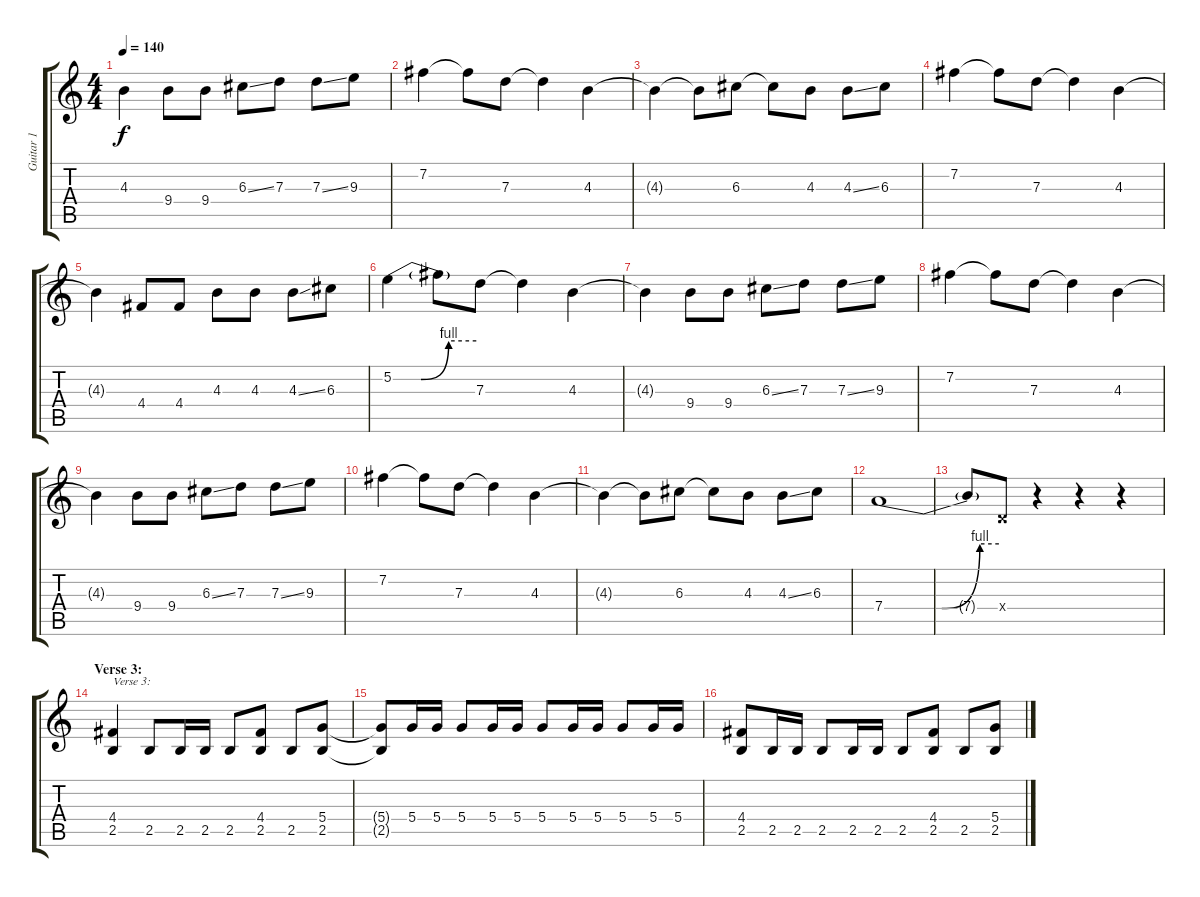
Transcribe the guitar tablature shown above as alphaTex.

\track ("Guitar 1" "Guitar 1") {instrument distortionguitar}
\staff {score tabs}
\tuning (E4 B3 G3 D3 A2 E2) {hide}
\ts (4 4)
\tempo 140
\clef g2
\ks c
4.3{t}.4{dy f} 9.4.8 9.4.8 6.3{ss}.8 7.3.8 7.3{ss}.8 9.3.8 |
7.2.4 7.2{t}.8 7.3.8 7.3{t}.4 4.3.4 |
4.3{t}.4 4.3{t}.8 6.3.8 6.3{t}.8 4.3.8 4.3{ss}.8 6.3.8 |
7.2.4 7.2{t}.8 7.3.8 7.3{t}.4 4.3.4 |
4.3{t}.4 4.4.8 4.4.8 4.3.8 4.3.8 4.3{ss}.8 6.3.8 |
5.2{be (custom 0 0 20 0 40 4 60 4)}.4 5.2{t}.8 7.3.8 7.3{t}.4 4.3.4 |
4.3{t}.4 9.4.8 9.4.8 6.3{ss}.8 7.3.8 7.3{ss}.8 9.3.8 |
7.2.4 7.2{t}.8 7.3.8 7.3{t}.4 4.3.4 |
4.3{t}.4 9.4.8 9.4.8 6.3{ss}.8 7.3.8 7.3{ss}.8 9.3.8 |
7.2.4 7.2{t}.8 7.3.8 7.3{t}.4 4.3.4 |
4.3{t}.4 4.3{t}.8 6.3.8 6.3{t}.8 4.3.8 4.3{ss}.8 6.3.8 |
7.4{be (custom 0 0 30 0 50 4 60 4)}.1 |
7.4{t}.8 0.4{x}.8 r.4 r.4 r.4 |
\section ("" "Verse 3:")
(4.4 2.5).4{txt "Verse 3:"} 2.5.8 2.5.16 2.5.16 2.5.8 (4.4 2.5).8 2.5.8 (5.4 2.5).8 |
(5.4{t} 2.5{t}).8 5.4.16 5.4.16 5.4.8 5.4.16 5.4.16 5.4.8 5.4.16 5.4.16 5.4.8 5.4.16 5.4.16 |
(4.4 2.5).8 2.5.16 2.5.16 2.5.8 2.5.16 2.5.16 2.5.8 (4.4 2.5).8 2.5.8 (5.4 2.5).8
